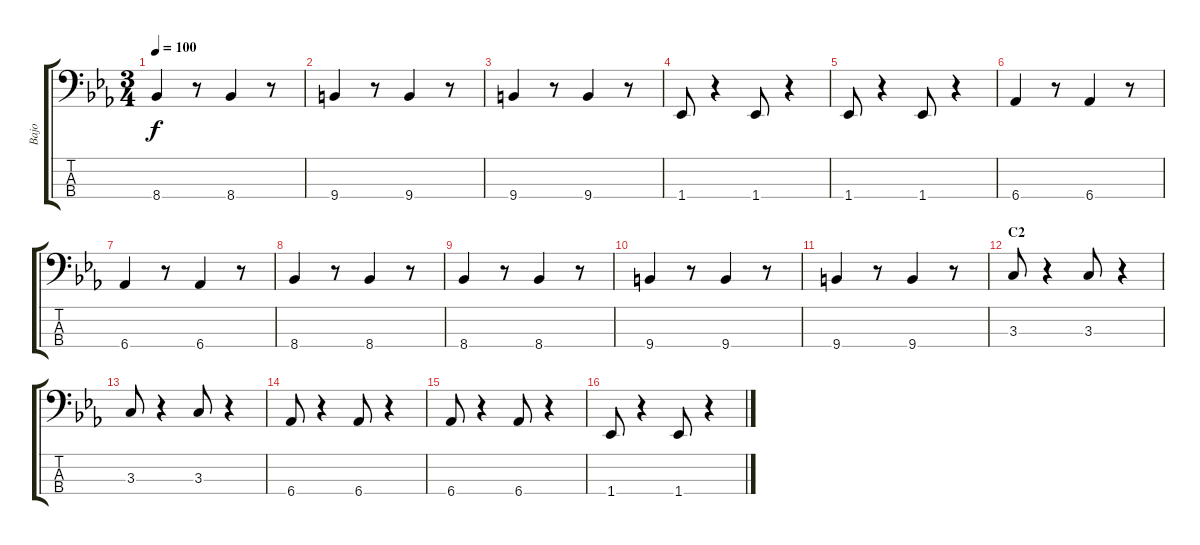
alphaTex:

\track ("Bajo" "Bajo") {instrument electricbasspick}
\staff {score tabs}
\tuning (G2 D2 A1 D1) {hide}
\ts (3 4)
\tempo 100
\clef f4
\ks eb
8.4.4{dy f} r.8 8.4.4 r.8 |
9.4.4 r.8 9.4.4 r.8 |
9.4.4 r.8 9.4.4 r.8 |
1.4.8 r.4 1.4.8 r.4 |
1.4.8 r.4 1.4.8 r.4 |
6.4.4 r.8 6.4.4 r.8 |
6.4.4 r.8 6.4.4 r.8 |
8.4.4 r.8 8.4.4 r.8 |
8.4.4 r.8 8.4.4 r.8 |
9.4.4 r.8 9.4.4 r.8 |
9.4.4 r.8 9.4.4 r.8 |
\section ("" "C2")
3.3.8 r.4 3.3.8 r.4 |
3.3.8 r.4 3.3.8 r.4 |
6.4.8 r.4 6.4.8 r.4 |
6.4.8 r.4 6.4.8 r.4 |
1.4.8 r.4 1.4.8 r.4
